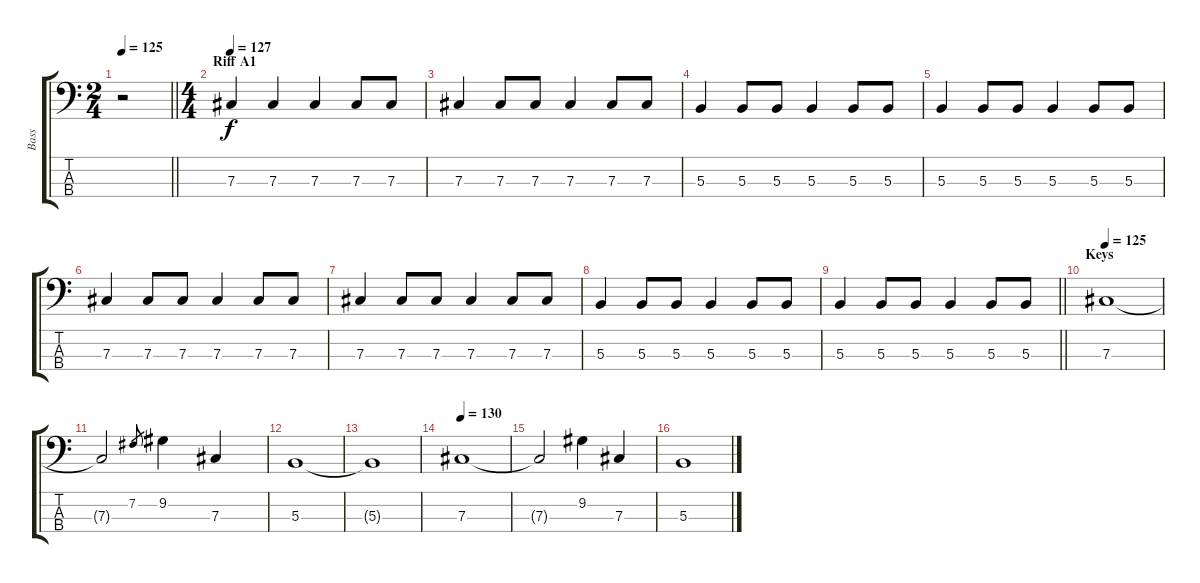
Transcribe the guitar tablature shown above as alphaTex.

\track ("Bass" "Bass") {instrument electricbassfinger}
\staff {score tabs}
\tuning (E2 B1 Gb1 B0) {hide}
\ts (2 4)
\tempo 125
\clef f4
\barLineRight lightlight
\ks c
r.2{dy f instrument electricbassfinger} |
\ts (4 4)
\section ("" "Riff A1")
\tempo 127
7.3.4 7.3.4 7.3.4 7.3.8 7.3.8 |
7.3.4 7.3.8 7.3.8 7.3.4 7.3.8 7.3.8 |
5.3.4 5.3.8 5.3.8 5.3.4 5.3.8 5.3.8 |
5.3.4 5.3.8 5.3.8 5.3.4 5.3.8 5.3.8 |
7.3.4 7.3.8 7.3.8 7.3.4 7.3.8 7.3.8 |
7.3.4 7.3.8 7.3.8 7.3.4 7.3.8 7.3.8 |
5.3.4 5.3.8 5.3.8 5.3.4 5.3.8 5.3.8 |
\barLineRight lightlight
5.3.4 5.3.8 5.3.8 5.3.4 5.3.8 5.3.8 |
\section ("" "Keys")
\tempo 125
7.3.1 |
7.3{t}.2 7.2.8{gr} 9.2.4 7.3.4 |
5.3.1 |
5.3{t}.1 |
\tempo 130
7.3.1 |
7.3{t}.2 9.2.4 7.3.4 |
5.3.1
